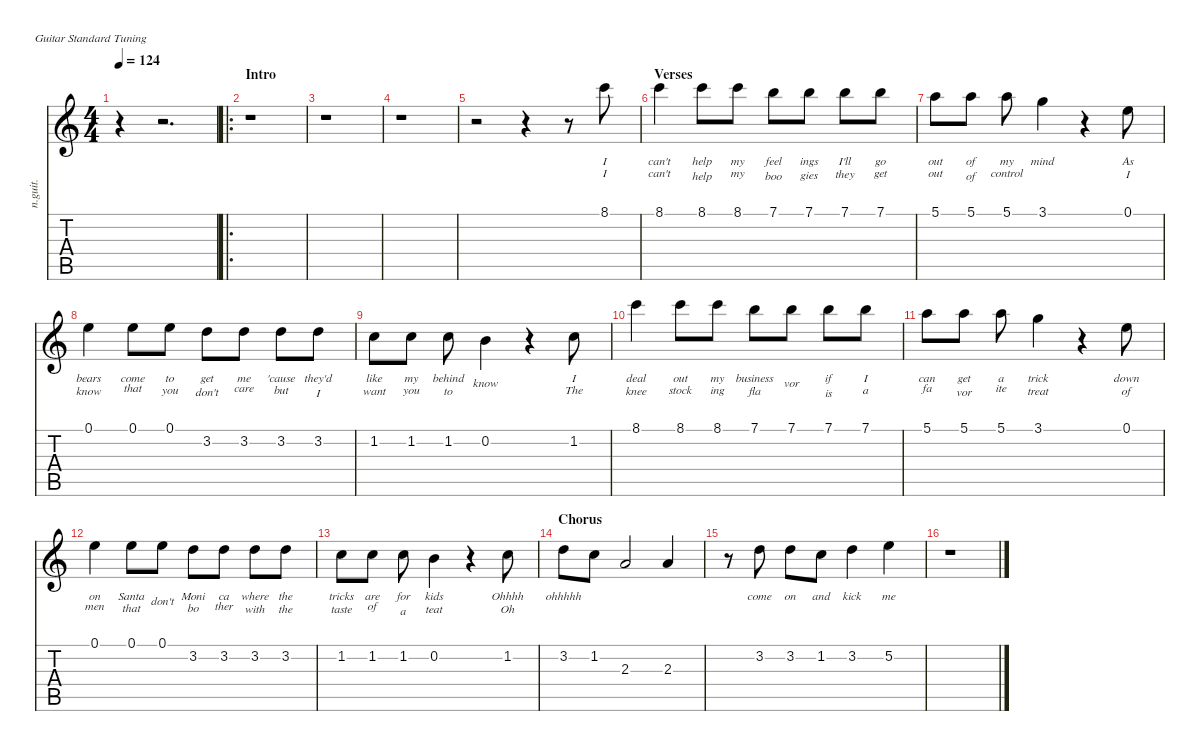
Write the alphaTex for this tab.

\defaultSystemsLayout 4
\hideDynamics
\bracketExtendMode nobrackets
\otherSystemsTrackNameOrientation horizontal
\track ("Vocals" "n.guit.") {instrument acousticguitarnylon}
\staff {score tabs}
\tuning (E4 B3 G3 D3 A2 E2)
\ts (4 4)
\tempo 124
\clef g2
\ks c
r.4{dy f instrument acousticguitarnylon beam Down} r.2{d beam Down} |
\ro
\section ("" "Intro")
r.1{beam Down} |
r.1{beam Down} |
r.1{beam Down} |
r.2{beam Down} r.4{beam Down} r.8{beam Down} 8.1.8{lyrics (0 "I") lyrics (1 "I") lyrics (2 "") lyrics (3 "") lyrics (4 "") beam Down} |
\section ("" "Verses")
8.1.4{lyrics (0 "can't") lyrics (1 "can't") lyrics (2 "") lyrics (3 "") lyrics (4 "") beam Down} 8.1.8{lyrics (0 "help") lyrics (1 "help") lyrics (2 "") lyrics (3 "") lyrics (4 "") beam Down} 8.1.8{lyrics (0 "my") lyrics (1 "my") lyrics (2 "") lyrics (3 "") lyrics (4 "") beam Down} 7.1.8{lyrics (0 "feel") lyrics (1 "boo") lyrics (2 "") lyrics (3 "") lyrics (4 "") beam Down} 7.1.8{lyrics (0 "ings") lyrics (1 "gies") lyrics (2 "") lyrics (3 "") lyrics (4 "") beam Down} 7.1.8{lyrics (0 "I'll") lyrics (1 "they") lyrics (2 "") lyrics (3 "") lyrics (4 "") beam Down} 7.1.8{lyrics (0 "go") lyrics (1 "get") lyrics (2 "") lyrics (3 "") lyrics (4 "") beam Down} |
5.1.8{lyrics (0 "out") lyrics (1 "out") lyrics (2 "") lyrics (3 "") lyrics (4 "") beam Down} 5.1.8{lyrics (0 "of") lyrics (1 "of") lyrics (2 "") lyrics (3 "") lyrics (4 "") beam Down} 5.1.8{lyrics (0 "my") lyrics (1 "control") lyrics (2 "") lyrics (3 "") lyrics (4 "") beam Down} 3.1.4{lyrics (0 "mind") lyrics (1 " ") lyrics (2 "") lyrics (3 "") lyrics (4 "") beam Down} r.4{beam Down} 0.1.8{lyrics (0 "As") lyrics (1 "I") lyrics (2 "") lyrics (3 "") lyrics (4 "") beam Down} |
0.1.4{lyrics (0 "bears") lyrics (1 "know") lyrics (2 "") lyrics (3 "") lyrics (4 "") beam Down} 0.1.8{lyrics (0 "come") lyrics (1 "that") lyrics (2 "") lyrics (3 "") lyrics (4 "") beam Down} 0.1.8{lyrics (0 "to") lyrics (1 "you") lyrics (2 "") lyrics (3 "") lyrics (4 "") beam Down} 3.2.8{lyrics (0 "get") lyrics (1 "don't") lyrics (2 "") lyrics (3 "") lyrics (4 "") beam Down} 3.2.8{lyrics (0 "me") lyrics (1 "care") lyrics (2 "") lyrics (3 "") lyrics (4 "") beam Down} 3.2.8{lyrics (0 "'cause") lyrics (1 "but") lyrics (2 "") lyrics (3 "") lyrics (4 "") beam Down} 3.2.8{lyrics (0 "they'd") lyrics (1 "I") lyrics (2 "") lyrics (3 "") lyrics (4 "") beam Down} |
1.2.8{lyrics (0 "like") lyrics (1 "want") lyrics (2 "") lyrics (3 "") lyrics (4 "") beam Down} 1.2.8{lyrics (0 "my") lyrics (1 "you") lyrics (2 "") lyrics (3 "") lyrics (4 "") beam Down} 1.2.8{lyrics (0 "behind") lyrics (1 "to") lyrics (2 "") lyrics (3 "") lyrics (4 "") beam Down} 0.2.4{lyrics (0 " ") lyrics (1 "know") lyrics (2 "") lyrics (3 "") lyrics (4 "") beam Down} r.4{beam Down} 1.2.8{lyrics (0 "I") lyrics (1 "The") lyrics (2 "") lyrics (3 "") lyrics (4 "") beam Down} |
8.1.4{lyrics (0 "deal") lyrics (1 "knee") lyrics (2 "") lyrics (3 "") lyrics (4 "") beam Down} 8.1.8{lyrics (0 "out") lyrics (1 "stock") lyrics (2 "") lyrics (3 "") lyrics (4 "") beam Down} 8.1.8{lyrics (0 "my") lyrics (1 "ing") lyrics (2 "") lyrics (3 "") lyrics (4 "") beam Down} 7.1.8{lyrics (0 "business") lyrics (1 "fla") lyrics (2 "") lyrics (3 "") lyrics (4 "") beam Down} 7.1.8{lyrics (0 " ") lyrics (1 "vor") lyrics (2 "") lyrics (3 "") lyrics (4 "") beam Down} 7.1.8{lyrics (0 "if") lyrics (1 "is") lyrics (2 "") lyrics (3 "") lyrics (4 "") beam Down} 7.1.8{lyrics (0 "I") lyrics (1 "a") lyrics (2 "") lyrics (3 "") lyrics (4 "") beam Down} |
5.1.8{lyrics (0 "can") lyrics (1 "fa") lyrics (2 "") lyrics (3 "") lyrics (4 "") beam Down} 5.1.8{lyrics (0 "get") lyrics (1 "vor") lyrics (2 "") lyrics (3 "") lyrics (4 "") beam Down} 5.1.8{lyrics (0 "a") lyrics (1 "ite") lyrics (2 "") lyrics (3 "") lyrics (4 "") beam Down} 3.1.4{lyrics (0 "trick") lyrics (1 "treat") lyrics (2 "") lyrics (3 "") lyrics (4 "") beam Down} r.4{beam Down} 0.1.8{lyrics (0 "down") lyrics (1 "of") lyrics (2 "") lyrics (3 "") lyrics (4 "") beam Down} |
0.1.4{lyrics (0 "on") lyrics (1 "men") lyrics (2 "") lyrics (3 "") lyrics (4 "") beam Down} 0.1.8{lyrics (0 "Santa") lyrics (1 "that") lyrics (2 "") lyrics (3 "") lyrics (4 "") beam Down} 0.1.8{lyrics (0 " ") lyrics (1 "don't") lyrics (2 "") lyrics (3 "") lyrics (4 "") beam Down} 3.2.8{lyrics (0 "Moni") lyrics (1 "bo") lyrics (2 "") lyrics (3 "") lyrics (4 "") beam Down} 3.2.8{lyrics (0 "ca") lyrics (1 "ther") lyrics (2 "") lyrics (3 "") lyrics (4 "") beam Down} 3.2.8{lyrics (0 "where") lyrics (1 "with") lyrics (2 "") lyrics (3 "") lyrics (4 "") beam Down} 3.2.8{lyrics (0 "the") lyrics (1 "the") lyrics (2 "") lyrics (3 "") lyrics (4 "") beam Down} |
1.2.8{lyrics (0 "tricks") lyrics (1 "taste") lyrics (2 "") lyrics (3 "") lyrics (4 "") beam Down} 1.2.8{lyrics (0 "are") lyrics (1 "of") lyrics (2 "") lyrics (3 "") lyrics (4 "") beam Down} 1.2.8{lyrics (0 "for") lyrics (1 "a") lyrics (2 "") lyrics (3 "") lyrics (4 "") beam Down} 0.2.4{lyrics (0 "kids") lyrics (1 "teat") lyrics (2 "") lyrics (3 "") lyrics (4 "") beam Down} r.4{beam Down} 1.2.8{lyrics (0 "Ohhhh") lyrics (1 "Oh") lyrics (2 "") lyrics (3 "") lyrics (4 "") beam Down} |
\section ("" "Chorus")
3.2.8{lyrics (0 "ohhhhh") lyrics (1 " ") lyrics (2 "") lyrics (3 "") lyrics (4 "") beam Down} 1.2.8{lyrics (0 " ") lyrics (1 " ") lyrics (2 "") lyrics (3 "") lyrics (4 "") beam Down} 2.3.2{lyrics (0 " ") lyrics (1 "") lyrics (2 "") lyrics (3 "") lyrics (4 "") beam Up} 2.3.4{lyrics (0 " ") lyrics (1 "") lyrics (2 "") lyrics (3 "") lyrics (4 "") beam Up} |
r.8{beam Down} 3.2.8{lyrics (0 "come") lyrics (1 "") lyrics (2 "") lyrics (3 "") lyrics (4 "") beam Down} 3.2.8{lyrics (0 "on") lyrics (1 "") lyrics (2 "") lyrics (3 "") lyrics (4 "") beam Down} 1.2.8{lyrics (0 "and") lyrics (1 "") lyrics (2 "") lyrics (3 "") lyrics (4 "") beam Down} 3.2.4{lyrics (0 "kick") lyrics (1 "") lyrics (2 "") lyrics (3 "") lyrics (4 "") beam Down} 5.2.4{lyrics (0 "me") lyrics (1 "") lyrics (2 "") lyrics (3 "") lyrics (4 "") beam Down} |
r.1{beam Down}
